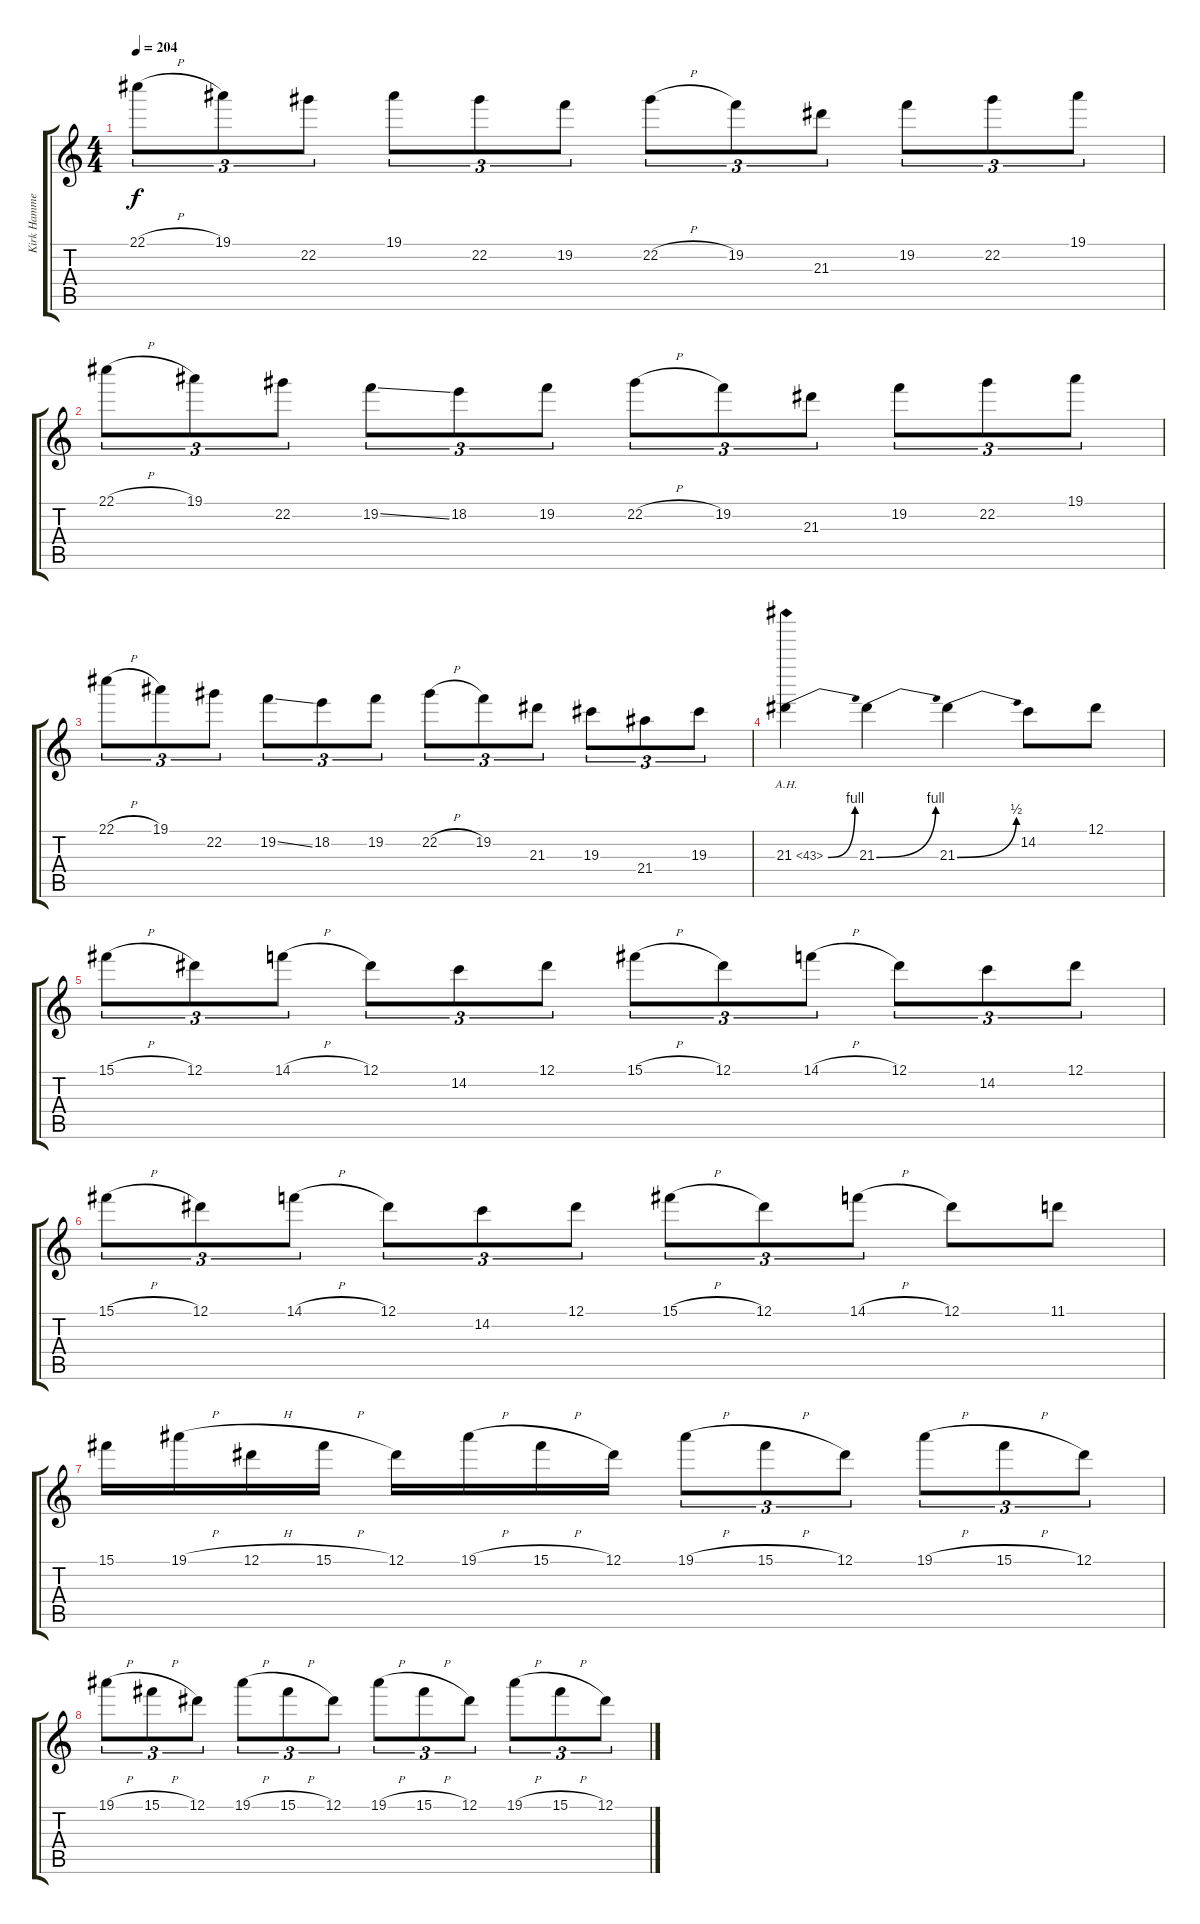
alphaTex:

\track ("Kirk Hammett (Distortion Guitar)" "Kirk Hamme") {instrument overdrivenguitar}
\staff {score tabs}
\tuning (Eb4 Bb3 Gb3 Db3 Ab2 Eb2) {hide}
\ts (4 4)
\tempo 204
\clef g2
\ks c
22.1{h}.8{tu (3 2) dy f} 19.1.8{tu (3 2)} 22.2.8{tu (3 2)} 19.1.8{tu (3 2)} 22.2.8{tu (3 2)} 19.2.8{tu (3 2)} 22.2{h}.8{tu (3 2)} 19.2.8{tu (3 2)} 21.3.8{tu (3 2)} 19.2.8{tu (3 2)} 22.2.8{tu (3 2)} 19.1.8{tu (3 2)} |
22.1{h}.8{tu (3 2)} 19.1.8{tu (3 2)} 22.2.8{tu (3 2)} 19.2{ss}.8{tu (3 2)} 18.2.8{tu (3 2)} 19.2.8{tu (3 2)} 22.2{h}.8{tu (3 2)} 19.2.8{tu (3 2)} 21.3.8{tu (3 2)} 19.2.8{tu (3 2)} 22.2.8{tu (3 2)} 19.1.8{tu (3 2)} |
22.1{h}.8{tu (3 2)} 19.1.8{tu (3 2)} 22.2.8{tu (3 2)} 19.2{ss}.8{tu (3 2)} 18.2.8{tu (3 2)} 19.2.8{tu (3 2)} 22.2{h}.8{tu (3 2)} 19.2.8{tu (3 2)} 21.3.8{tu (3 2)} 19.3.8{tu (3 2)} 21.4.8{tu (3 2)} 19.3.8{tu (3 2)} |
21.3{be (bend 0 0 60 4) ah 22}.4 21.3{be (bend 0 0 60 4)}.4 21.3{be (bend 0 0 60 2)}.4 14.2.8 12.1.8 |
15.1{h}.8{tu (3 2)} 12.1.8{tu (3 2)} 14.1{h}.8{tu (3 2)} 12.1.8{tu (3 2)} 14.2.8{tu (3 2)} 12.1.8{tu (3 2)} 15.1{h}.8{tu (3 2)} 12.1.8{tu (3 2)} 14.1{h}.8{tu (3 2)} 12.1.8{tu (3 2)} 14.2.8{tu (3 2)} 12.1.8{tu (3 2)} |
15.1{h}.8{tu (3 2)} 12.1.8{tu (3 2)} 14.1{h}.8{tu (3 2)} 12.1.8{tu (3 2)} 14.2.8{tu (3 2)} 12.1.8{tu (3 2)} 15.1{h}.8{tu (3 2)} 12.1.8{tu (3 2)} 14.1{h}.8{tu (3 2)} 12.1.8 11.1.8 |
15.1.16 19.1{h}.16 12.1{h}.16 15.1{h}.16 12.1.16 19.1{h}.16 15.1{h}.16 12.1.16 19.1{h}.8{tu (3 2)} 15.1{h}.8{tu (3 2)} 12.1.8{tu (3 2)} 19.1{h}.8{tu (3 2)} 15.1{h}.8{tu (3 2)} 12.1.8{tu (3 2)} |
19.1{h}.8{tu (3 2)} 15.1{h}.8{tu (3 2)} 12.1.8{tu (3 2)} 19.1{h}.8{tu (3 2)} 15.1{h}.8{tu (3 2)} 12.1.8{tu (3 2)} 19.1{h}.8{tu (3 2)} 15.1{h}.8{tu (3 2)} 12.1.8{tu (3 2)} 19.1{h}.8{tu (3 2)} 15.1{h}.8{tu (3 2)} 12.1.8{tu (3 2)}
